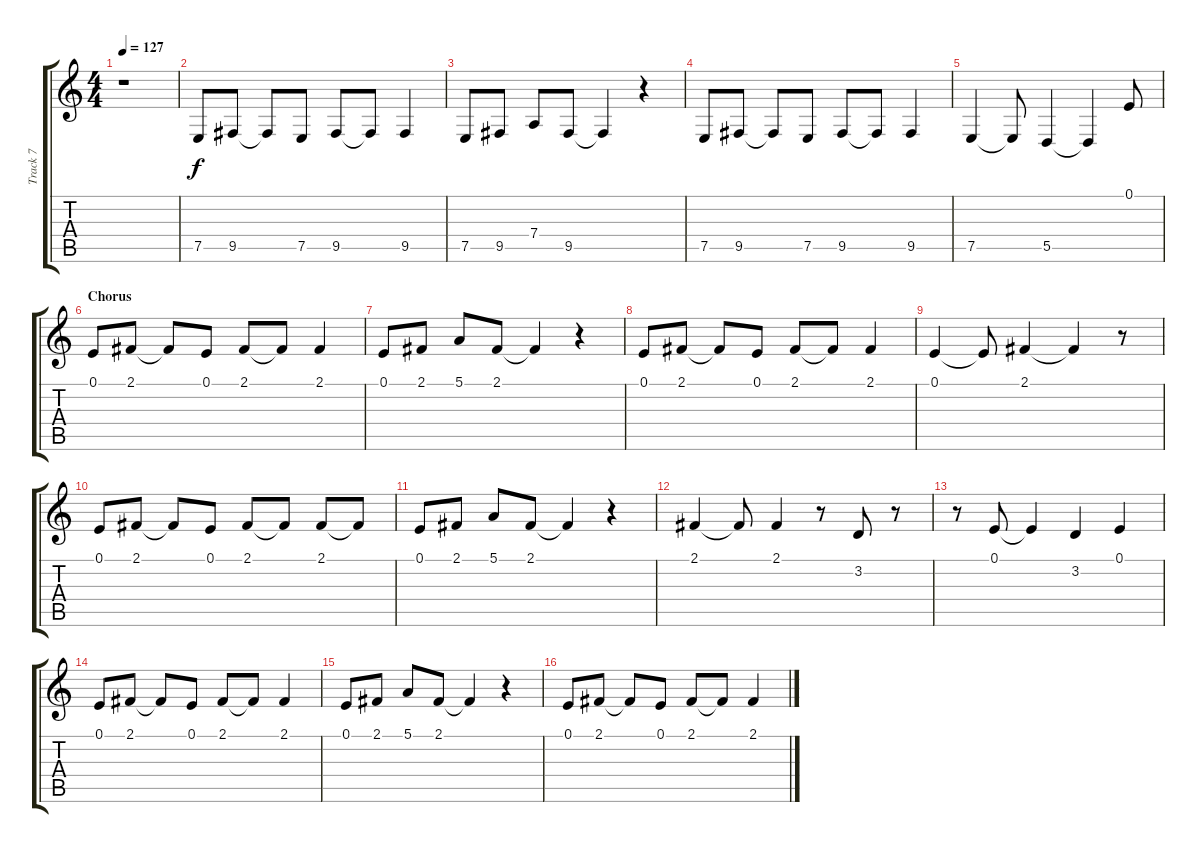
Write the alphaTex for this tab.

\track ("Track 7" "Track 7") {instrument violin}
\staff {score tabs}
\tuning (E4 B3 G3 D3 A2 E2) {hide}
\ts (4 4)
\tempo 127
\clef g2
\ks c
r.1{dy f} |
7.5.8 9.5.8 9.5{t}.8 7.5.8 9.5.8 9.5{t}.8 9.5.4 |
7.5.8 9.5.8 7.4.8 9.5.8 9.5{t}.4 r.4 |
7.5.8 9.5.8 9.5{t}.8 7.5.8 9.5.8 9.5{t}.8 9.5.4 |
7.5.4 7.5{t}.8 5.5.4 5.5{t}.4 0.1.8 |
\section ("" "Chorus")
0.1.8 2.1.8 2.1{t}.8 0.1.8 2.1.8 2.1{t}.8 2.1.4 |
0.1.8 2.1.8 5.1.8 2.1.8 2.1{t}.4 r.4 |
0.1.8 2.1.8 2.1{t}.8 0.1.8 2.1.8 2.1{t}.8 2.1.4 |
0.1.4 0.1{t}.8 2.1.4 2.1{t}.4 r.8 |
0.1.8 2.1.8 2.1{t}.8 0.1.8 2.1.8 2.1{t}.8 2.1.8 2.1{t}.8 |
0.1.8 2.1.8 5.1.8 2.1.8 2.1{t}.4 r.4 |
2.1.4 2.1{t}.8 2.1.4 r.8 3.2.8 r.8 |
r.8 0.1.8 0.1{t}.4 3.2.4 0.1.4 |
0.1.8 2.1.8 2.1{t}.8 0.1.8 2.1.8 2.1{t}.8 2.1.4 |
0.1.8 2.1.8 5.1.8 2.1.8 2.1{t}.4 r.4 |
0.1.8 2.1.8 2.1{t}.8 0.1.8 2.1.8 2.1{t}.8 2.1.4
